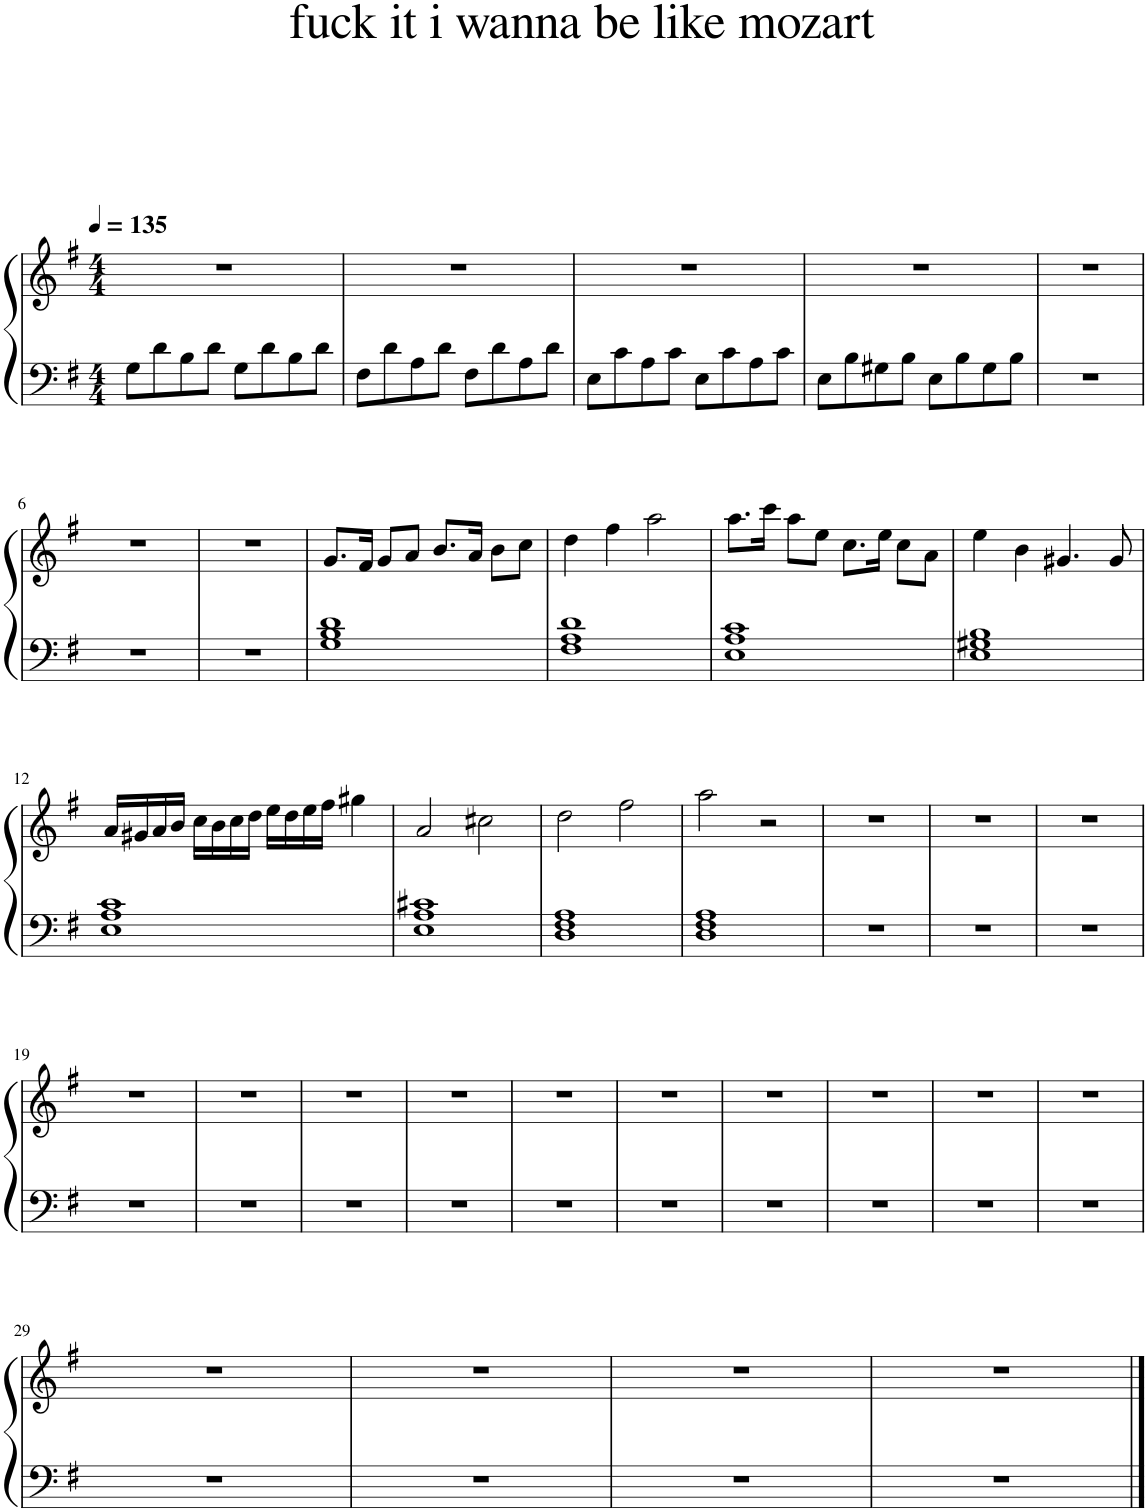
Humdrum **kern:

**kern	**kern
*part1	*part1
*staff2	*staff1
*I"Piano	*
*I'Pno.	*
*clefF4	*clefG2
*k[f#]	*k[f#]
*M4/4	*M4/4
*MM135	*MM135
=1	=1
8G\L	1r
8d\	.
8B\	.
8d\J	.
8G\L	.
8d\	.
8B\	.
8d\J	.
=2	=2
8F#\L	1r
8d\	.
8A\	.
8d\J	.
8F#\L	.
8d\	.
8A\	.
8d\J	.
=3	=3
8E\L	1r
8c\	.
8A\	.
8c\J	.
8E\L	.
8c\	.
8A\	.
8c\J	.
=4	=4
8E\L	1r
8B\	.
8G#X\	.
8B\J	.
8E\L	.
8B\	.
8G#\	.
8B\J	.
=5	=5
1r	1r
!!LO:LB:g=z
=6	=6
1r	1r
=7	=7
1r	1r
=8	=8
1G 1B 1d	8.g/L
.	16f#/Jk
.	8g/L
.	8a/J
.	8.b/L
.	16a/Jk
.	8b\L
.	8cc\J
=9	=9
1F# 1A 1d	4dd\
.	4ff#\
.	2aa\
=10	=10
1E 1A 1c	8.aa\L
.	16ccc\Jk
.	8aa\L
.	8ee\J
.	8.cc\L
.	16ee\Jk
.	8cc\L
.	8a\J
=11	=11
1E 1G#X 1B	4ee\
.	4b\
.	4.g#X/
.	8g#/
!!LO:LB:g=z
=12	=12
1E 1A 1c	16a/LL
.	16g#X/
.	16a/
.	16b/JJ
.	16cc\LL
.	16b\
.	16cc\
.	16dd\JJ
.	16ee\LL
.	16dd\
.	16ee\
.	16ff#\JJ
.	4gg#X\
=13	=13
1E 1A 1c#X	2a/
.	2cc#X\
=14	=14
1D 1F# 1A	2dd\
.	2ff#\
=15	=15
1D 1F# 1A	2aa\
.	2r
=16	=16
1r	1r
=17	=17
1r	1r
=18	=18
1r	1r
!!LO:LB:g=z
=19	=19
1r	1r
=20	=20
1r	1r
=21	=21
1r	1r
=22	=22
1r	1r
=23	=23
1r	1r
=24	=24
1r	1r
=25	=25
1r	1r
=26	=26
1r	1r
=27	=27
1r	1r
=28	=28
1r	1r
!!LO:LB:g=z
=29	=29
1r	1r
=30	=30
1r	1r
=31	=31
1r	1r
=32	=32
1r	1r
==	==
*-	*-
